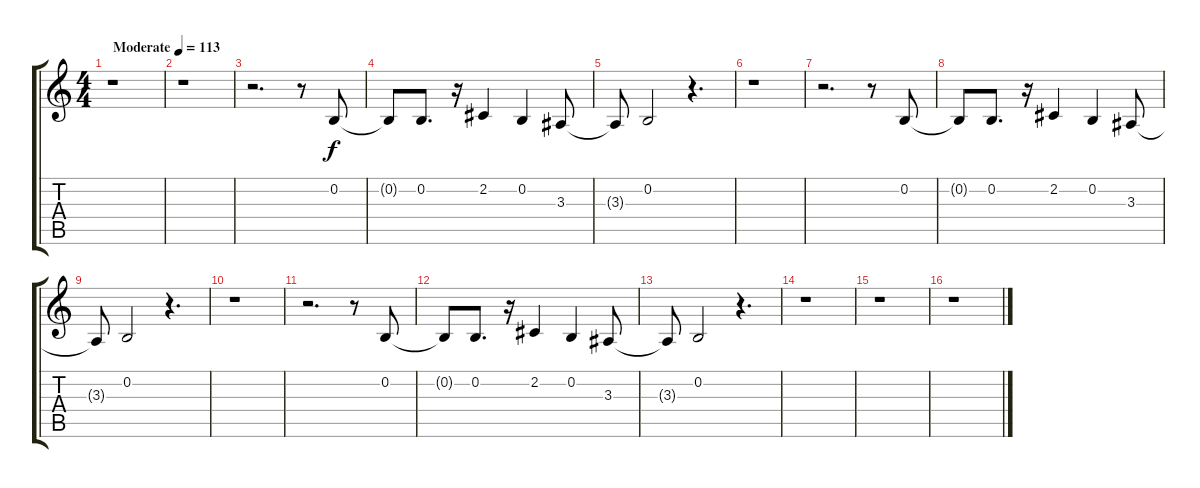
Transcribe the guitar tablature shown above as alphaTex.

\track "" {instrument lead1square}
\staff {score tabs}
\tuning (E4 B3 G3 D3 A2 E2) {hide}
\ts (4 4)
\tempo (113 "Moderate")
\clef g2
\ks c
r.1{dy f instrument lead1square} |
r.1 |
r.2{d} r.8 0.2.8 |
0.2{t}.8 0.2.8{d} r.16 2.2.4 0.2.4 3.3.8 |
3.3{t}.8 0.2.2 r.4{d} |
r.1 |
r.2{d} r.8 0.2.8 |
0.2{t}.8 0.2.8{d} r.16 2.2.4 0.2.4 3.3.8 |
3.3{t}.8 0.2.2 r.4{d} |
r.1 |
r.2{d} r.8 0.2.8 |
0.2{t}.8 0.2.8{d} r.16 2.2.4 0.2.4 3.3.8 |
3.3{t}.8 0.2.2 r.4{d} |
r.1 |
r.1 |
r.1
